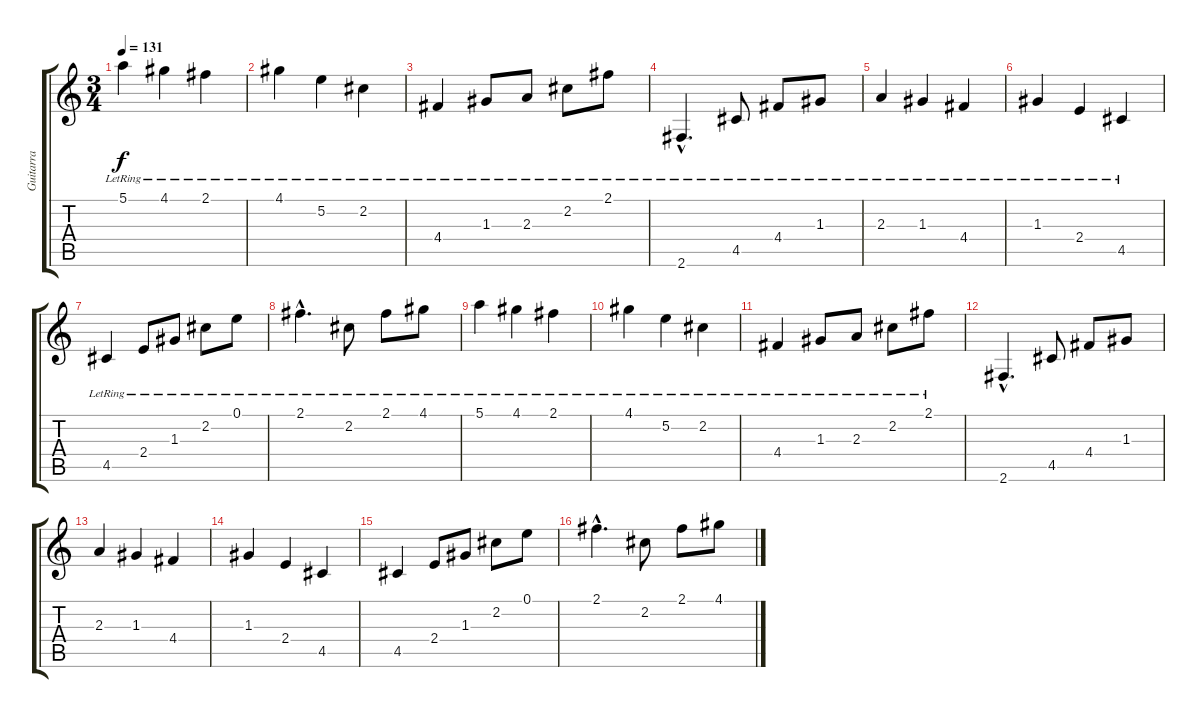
\track ("Guitarra" "Guitarra") {instrument distortionguitar}
\staff {score tabs}
\tuning (E4 B3 G3 D3 A2 E2) {hide}
\ts (3 4)
\tempo 131
\clef g2
\ks c
5.1{lr}.4{dy f} 4.1{lr}.4 2.1{lr}.4 |
4.1{lr}.4 5.2{lr}.4 2.2{lr}.4 |
4.4{lr}.4 1.3{lr}.8 2.3{lr}.8 2.2{lr}.8 2.1{lr}.8 |
2.6{hac lr}.4{d} 4.5{lr}.8 4.4{lr}.8 1.3{lr}.8 |
2.3{lr}.4 1.3{lr}.4 4.4{lr}.4 |
1.3{lr}.4 2.4{lr}.4 4.5{lr}.4 |
4.5{lr}.4 2.4{lr}.8 1.3{lr}.8 2.2{lr}.8 0.1{lr}.8 |
2.1{hac lr}.4{d} 2.2{lr}.8 2.1{lr}.8 4.1{lr}.8 |
5.1{lr}.4 4.1{lr}.4 2.1{lr}.4 |
4.1{lr}.4 5.2{lr}.4 2.2{lr}.4 |
4.4{lr}.4 1.3{lr}.8 2.3{lr}.8 2.2{lr}.8 2.1{lr}.8 |
2.6{hac}.4{d instrument distortionguitar} 4.5.8 4.4.8 1.3.8 |
2.3.4 1.3.4 4.4.4 |
1.3.4 2.4.4 4.5.4 |
4.5.4 2.4.8 1.3.8 2.2.8 0.1.8 |
2.1{hac}.4{d} 2.2.8 2.1.8 4.1.8
